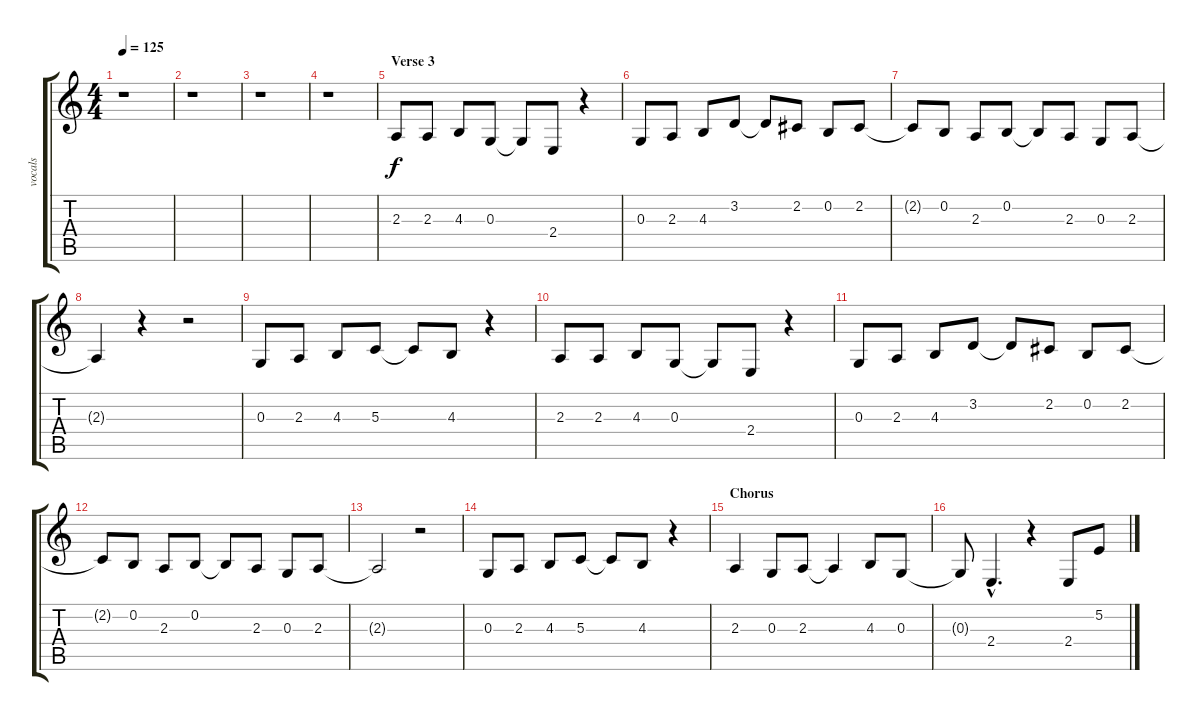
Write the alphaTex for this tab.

\track ("vocals" "vocals") {instrument acousticgrandpiano}
\staff {score tabs}
\tuning (E4 B3 G3 D3 A2 E2) {hide}
\ts (4 4)
\tempo 125
\clef g2
\ks c
r.1{dy f} |
r.1 |
r.1 |
r.1 |
\section ("" "Verse 3 ")
2.3.8 2.3.8 4.3.8 0.3.8 0.3{t}.8 2.4.8 r.4 |
0.3.8 2.3.8 4.3.8 3.2.8 3.2{t}.8 2.2.8 0.2.8 2.2.8 |
2.2{t}.8 0.2.8 2.3.8 0.2.8 0.2{t}.8 2.3.8 0.3.8 2.3.8 |
2.3{t}.4 r.4 r.2 |
0.3.8 2.3.8 4.3.8 5.3.8 5.3{t}.8 4.3.8 r.4 |
2.3.8 2.3.8 4.3.8 0.3.8 0.3{t}.8 2.4.8 r.4 |
0.3.8 2.3.8 4.3.8 3.2.8 3.2{t}.8 2.2.8 0.2.8 2.2.8 |
2.2{t}.8 0.2.8 2.3.8 0.2.8 0.2{t}.8 2.3.8 0.3.8 2.3.8 |
2.3{t}.2 r.2 |
0.3.8 2.3.8 4.3.8 5.3.8 5.3{t}.8 4.3.8 r.4 |
\section ("" "Chorus")
2.3.4 0.3.8 2.3.8 2.3{t}.4 4.3.8 0.3.8 |
0.3{t}.8 2.4{hac}.4{d} r.4 2.4.8 5.2.8
